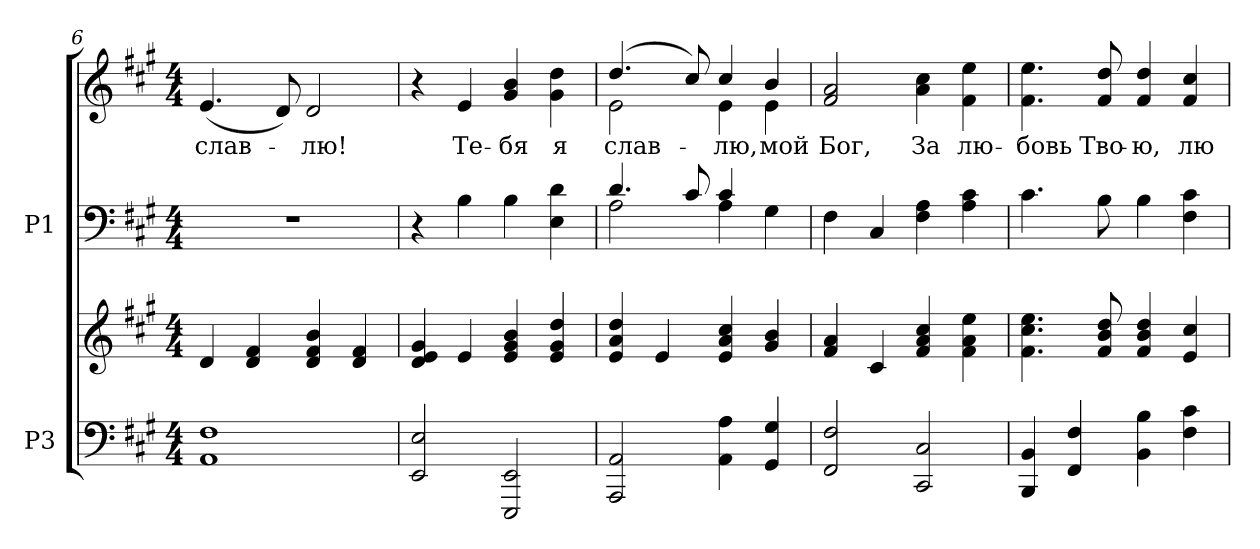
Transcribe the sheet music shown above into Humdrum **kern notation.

**kern	**kern	**kern	**kern	**text
*part2	*part2	*part1	*part1	*part1
*staff4	*staff3	*staff2	*staff1	*staff1
*I"P3	*	*I"P1	*	*
*clefF4	*clefG2	*clefF4	*clefG2	*
*k[f#c#g#]	*k[f#c#g#]	*k[f#c#g#]	*k[f#c#g#]	*
*A:	*A:	*A:	*A:	*
*M4/4	*M4/4	*M4/4	*M4/4	*
=6	=6	=6	=6	=6
!	!	!	!	!LO:LY:b:color=#000000
1AAi 1F#i	4di/	1r	(4.ei/	слав-
.	4di/ 4f#i	.	.	.
.	.	.	8di/)	.
!	!	!	!	!LO:LY:b:color=#000000
.	4di/ 4f#i 4bi	.	2di/	-лю!
.	4di/ 4f#i	.	.	.
=7	=7	=7	=7	=7
2EEi/ 2Ei	4di/ 4ei 4g#i	4r	4r	.
!	!	!	!	!LO:LY:b:color=#000000
.	4ei/	4Bi\	4ei/	Те-
!	!	!	!	!LO:LY:b:color=#000000
2EEEi/ 2EEi	4ei/ 4g#i 4bi	4Bi\	4g#i/ 4bi	-бя
!	!	!	!	!LO:LY:b:color=#000000
.	4ei/ 4g#i 4ddi	4Ei\ 4di	4g#i\ 4ddi	я
=8	=8	=8	=8	=8
*	*	*^	*	*
!	!	!	!	!	!LO:LY:b:color=#000000
*	*	*	*	*^	*
2AAAi/ 2AAi	4ei/ 4ai 4ddi	4.di/	2Ai\	(4.ddi/	2ei\	слав-
.	4ei/	.	.	.	.	.
.	.	8c#i/	.	8cc#i/)	.	.
!	!	!	!	!	!	!LO:LY:b:color=#000000
4AAi\ 4Ai	4ei/ 4ai 4cc#i	4c#i/	4Ai\	4cc#i/	4ei\	-лю,
!	!	!	!	!	!	!LO:LY:b:color=#000000
4GG#i/ 4G#i	4g#i/ 4bi	4G#i\	4ryy	4bi/	4ei\	мой
*	*	*v	*v	*	*	*
*	*	*	*v	*v	*
=9	=9	=9	=9	=9
*	*	*^	*^	*
!	!	!	!	!	!	!LO:LY:b:color=#000000
*	*	*v	*v	*	*	*
*	*	*	*v	*v	*
2FF#i/ 2F#i	4f#i/ 4ai	4F#i\	2f#i/ 2ai	Бог,
.	4c#i/	4C#i/	.	.
!	!	!	!	!LO:LY:b:color=#000000
2CC#i/ 2C#i	4f#i/ 4ai 4cc#i	4F#i\ 4Ai	4ai\ 4cc#i	За
!	!	!	!	!LO:LY:b:color=#000000
.	4f#i\ 4ai 4eei	4Ai\ 4c#i	4f#i\ 4eei	лю-
!!LO:LB:g=z
=10	=10	=10	=10	=10
!	!	!	!	!LO:LY:b:color=#000000
4BBBi/ 4BBi	4.f#i\ 4.cc#i 4.eei	4.c#i\	4.f#i\ 4.eei	-бовь
4FF#i/ 4F#i	.	.	.	.
!	!	!	!	!LO:LY:b:color=#000000
.	8f#i/ 8bi 8ddi	8Bi\	8f#i/ 8ddi	Тво-
!	!	!	!	!LO:LY:b:color=#000000
4BBi\ 4Bi	4f#i/ 4bi 4ddi	4Bi\	4f#i/ 4ddi	-ю,
!	!	!	!	!LO:LY:b:color=#000000
4F#i\ 4c#i	4ei/ 4cc#i	4F#i\ 4c#i	4f#i/ 4cc#i	лю-
=	=	=	=	=
*-	*-	*-	*-	*-
